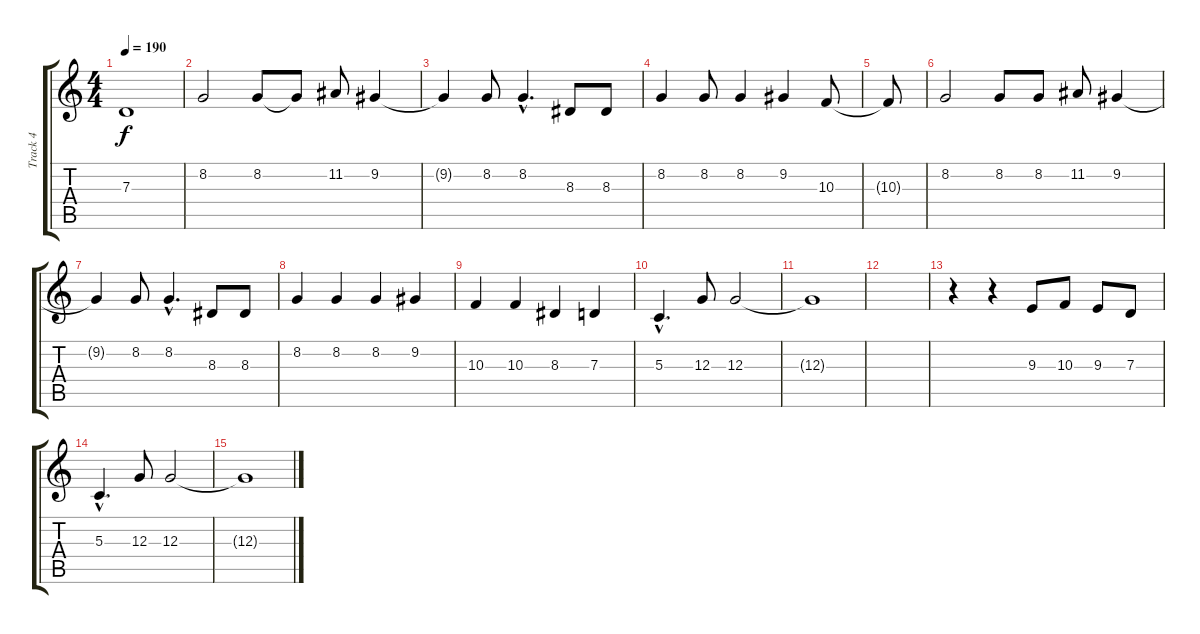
\track ("Track 4" "Track 4") {instrument sitar}
\staff {score tabs}
\tuning (E4 B3 G3 D3 A2 E2) {hide}
\ts (4 4)
\tempo 190
\clef g2
\ks c
7.3{t}.1{dy f} |
8.2.2 8.2.8 8.2{t}.8 11.2.8 9.2.4 |
9.2{t}.4 8.2.8 8.2{hac}.4{d} 8.3.8 8.3.8 |
8.2.4 8.2.8 8.2.4 9.2.4 10.3.8 |
10.3{t}.8 |
8.2.2 8.2.8 8.2.8 11.2.8 9.2.4 |
9.2{t}.4 8.2.8 8.2{hac}.4{d} 8.3.8 8.3.8 |
8.2.4 8.2.4 8.2.4 9.2.4 |
10.3.4 10.3.4 8.3.4 7.3.4 |
5.3{hac}.4{d} 12.3.8 12.3.2 |
12.3{t}.1 |
|
r.4 r.4 9.3.8 10.3.8 9.3.8 7.3.8 |
5.3{hac}.4{d} 12.3.8 12.3.2 |
12.3{t}.1
